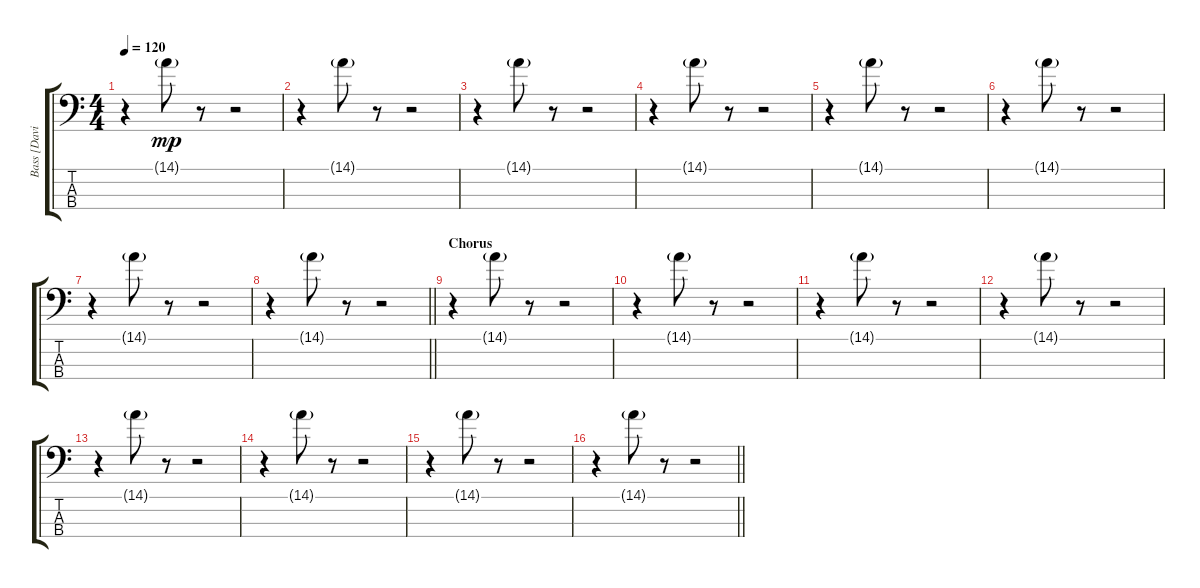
\track ("Bass [David J.]" "Bass [Davi") {instrument electricbassfinger}
\staff {score tabs}
\tuning (G2 D2 A1 E1) {hide}
\ts (4 4)
\tempo 120
\clef f4
\ks c
r.4{dy mp} 14.1{g}.8 r.8 r.2 |
r.4 14.1{g}.8 r.8 r.2 |
r.4 14.1{g}.8 r.8 r.2 |
r.4 14.1{g}.8 r.8 r.2 |
r.4 14.1{g}.8 r.8 r.2 |
r.4 14.1{g}.8 r.8 r.2 |
r.4 14.1{g}.8 r.8 r.2 |
\barLineRight lightlight
r.4 14.1{g}.8 r.8 r.2 |
\section ("" "Chorus")
r.4 14.1{g}.8 r.8 r.2 |
r.4 14.1{g}.8 r.8 r.2 |
r.4 14.1{g}.8 r.8 r.2 |
r.4 14.1{g}.8 r.8 r.2 |
r.4 14.1{g}.8 r.8 r.2 |
r.4 14.1{g}.8 r.8 r.2 |
r.4 14.1{g}.8 r.8 r.2 |
\barLineRight lightlight
r.4 14.1{g}.8 r.8 r.2
